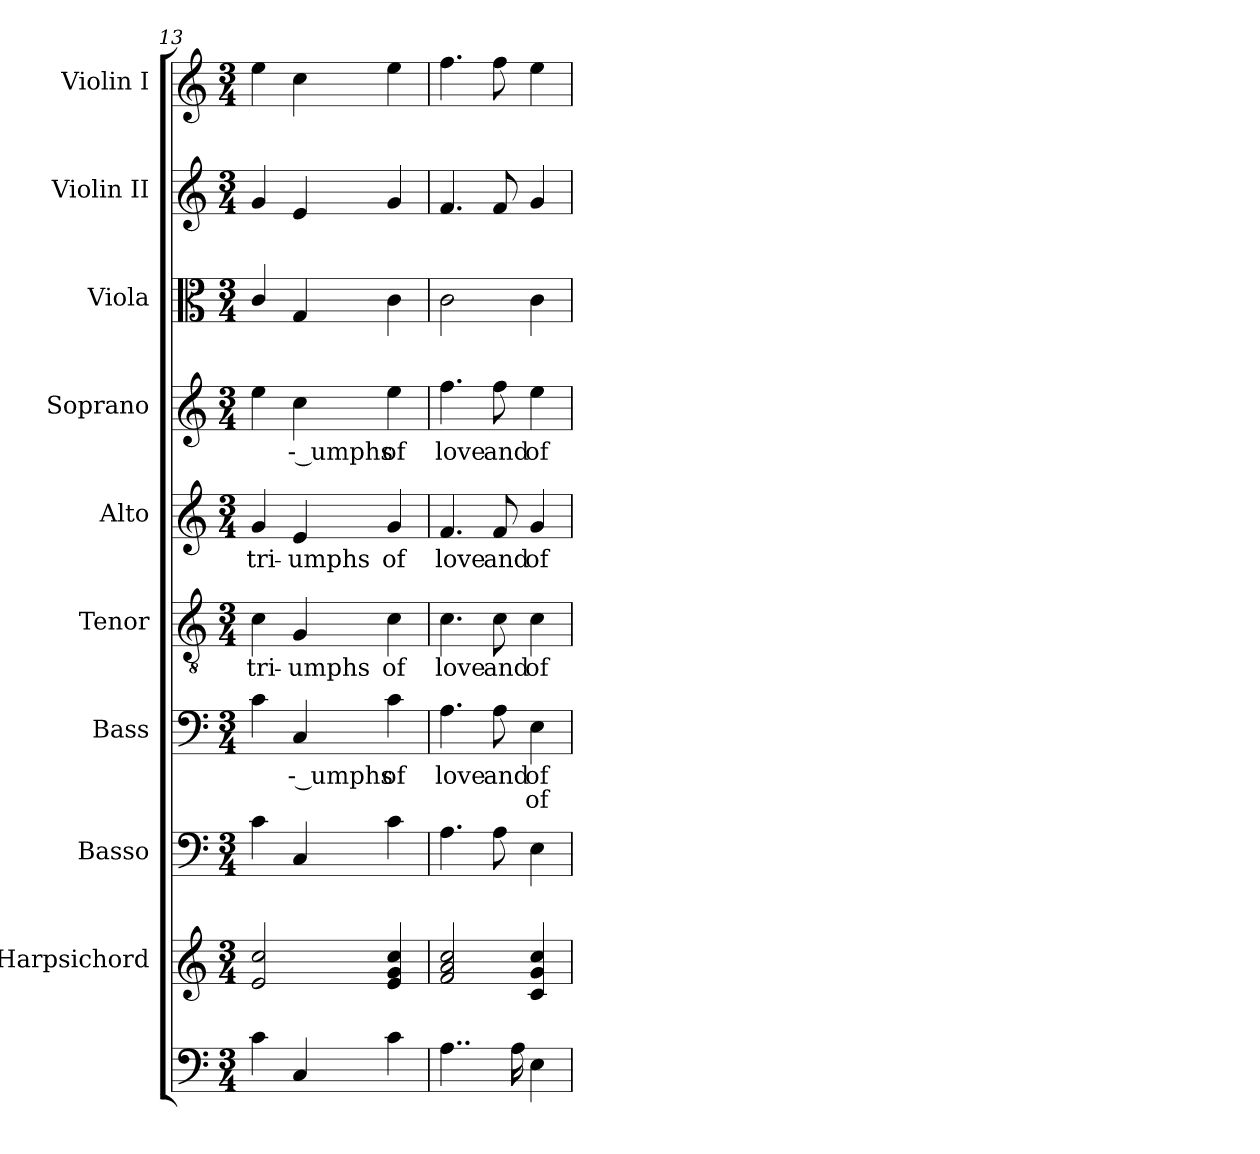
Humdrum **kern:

**kern	**kern	**kern	**kern	**text	**text	**kern	**text	**kern	**text	**kern	**text	**kern	**kern	**kern
*part10	*part9	*part8	*part7	*part7	*part7	*part6	*part6	*part5	*part5	*part4	*part4	*part3	*part2	*part1
*staff10	*staff9	*staff8	*staff7	*staff7	*staff7	*staff6	*staff6	*staff5	*staff5	*staff4	*staff4	*staff3	*staff2	*staff1
*	*I"Harpsichord	*I"Basso	*I"Bass	*	*	*I"Tenor	*	*I"Alto	*	*I"Soprano	*	*I"Viola	*I"Violin II	*I"Violin I
*	*	*	*I'B.	*	*	*I'T.	*	*I'A.	*	*I'S.	*	*I'Vla.	*I'Vln. II	*I'Vln. I
!!LO:PB:g=z
*clefF4	*clefG2	*clefF4	*clefF4	*	*	*clefGv2	*	*clefG2	*	*clefG2	*	*clefC3	*clefG2	*clefG2
*	*	*	*	*	*	*ITrd7c12	*	*	*	*	*	*	*	*
*k[]	*k[]	*k[]	*k[]	*	*	*k[]	*	*k[]	*	*k[]	*	*k[]	*k[]	*k[]
*C:	*C:	*C:	*C:	*	*	*C:	*	*C:	*	*C:	*	*C:	*C:	*C:
*M3/4	*M3/4	*M3/4	*M3/4	*	*	*M3/4	*	*M3/4	*	*M3/4	*	*M3/4	*M3/4	*M3/4
=13	=13	=13	=13	=13	=13	=13	=13	=13	=13	=13	=13	=13	=13	=13
!	!	!	!	!	!	!	!LO:LY:b:color=#000000	!	!	!	!	!	!	!
!	!	!	!	!	!	!	!	!	!LO:LY:b:color=#000000	!	!	!	!	!
4ci\	2ei/ 2cci	4ci\	4ci\	.	.	4Ci\	tri-	4gi/	tri-	4eei\	.	4ci/	4gi/	4eei\
!	!	!	!	!LO:LY:b:color=#000000	!	!	!	!	!	!	!	!	!	!
!	!	!	!	!	!	!	!LO:LY:b:color=#000000	!	!	!	!	!	!	!
!	!	!	!	!	!	!	!	!	!LO:LY:b:color=#000000	!	!	!	!	!
!	!	!	!	!	!	!	!	!	!	!	!LO:LY:b:color=#000000	!	!	!
4Ci/	.	4Ci/	4Ci/	-- umphs	.	4GGi/	-umphs	4ei/	-umphs	4cci\	-- umphs	4Gi/	4ei/	4cci\
!	!	!	!	!LO:LY:b:color=#000000	!	!	!	!	!	!	!	!	!	!
!	!	!	!	!	!	!	!LO:LY:b:color=#000000	!	!	!	!	!	!	!
!	!	!	!	!	!	!	!	!	!LO:LY:b:color=#000000	!	!	!	!	!
!	!	!	!	!	!	!	!	!	!	!	!LO:LY:b:color=#000000	!	!	!
4ci\	4ei/ 4gi 4cci	4ci\	4ci\	of	.	4Ci\	of	4gi/	of	4eei\	of	4ci\	4gi/	4eei\
=14	=14	=14	=14	=14	=14	=14	=14	=14	=14	=14	=14	=14	=14	=14
!	!	!	!	!LO:LY:b:color=#000000	!	!	!	!	!	!	!	!	!	!
!	!	!	!	!	!	!	!LO:LY:b:color=#000000	!	!	!	!	!	!	!
!	!	!	!	!	!	!	!	!	!LO:LY:b:color=#000000	!	!	!	!	!
!	!	!	!	!	!	!	!	!	!	!	!LO:LY:b:color=#000000	!	!	!
4..Ai\	2fi/ 2ai 2cci	4.Ai\	4.Ai\	love	.	4.Ci\	love	4.fi/	love	4.ffi\	love	2ci\	4.fi/	4.ffi\
!	!	!	!	!LO:LY:b:color=#000000	!	!	!	!	!	!	!	!	!	!
!	!	!	!	!	!	!	!LO:LY:b:color=#000000	!	!	!	!	!	!	!
!	!	!	!	!	!	!	!	!	!LO:LY:b:color=#000000	!	!	!	!	!
!	!	!	!	!	!	!	!	!	!	!	!LO:LY:b:color=#000000	!	!	!
.	.	8Ai\	8Ai\	and	.	8Ci\	and	8fi/	and	8ffi\	and	.	8fi/	8ffi\
16Ai\	.	.	.	.	.	.	.	.	.	.	.	.	.	.
!	!	!	!	!LO:LY:b:color=#000000	!LO:LY:b:color=#000000	!	!	!	!	!	!	!	!	!
!	!	!	!	!	!	!	!LO:LY:b:color=#000000	!	!	!	!	!	!	!
!	!	!	!	!	!	!	!	!	!LO:LY:b:color=#000000	!	!	!	!	!
!	!	!	!	!	!	!	!	!	!	!	!LO:LY:b:color=#000000	!	!	!
4Ei\	4ci/ 4gi 4cci	4Ei\	4Ei\	of	of	4Ci\	of	4gi/	of	4eei\	of	4ci\	4gi/	4eei\
=	=	=	=	=	=	=	=	=	=	=	=	=	=	=
*-	*-	*-	*-	*-	*-	*-	*-	*-	*-	*-	*-	*-	*-	*-
